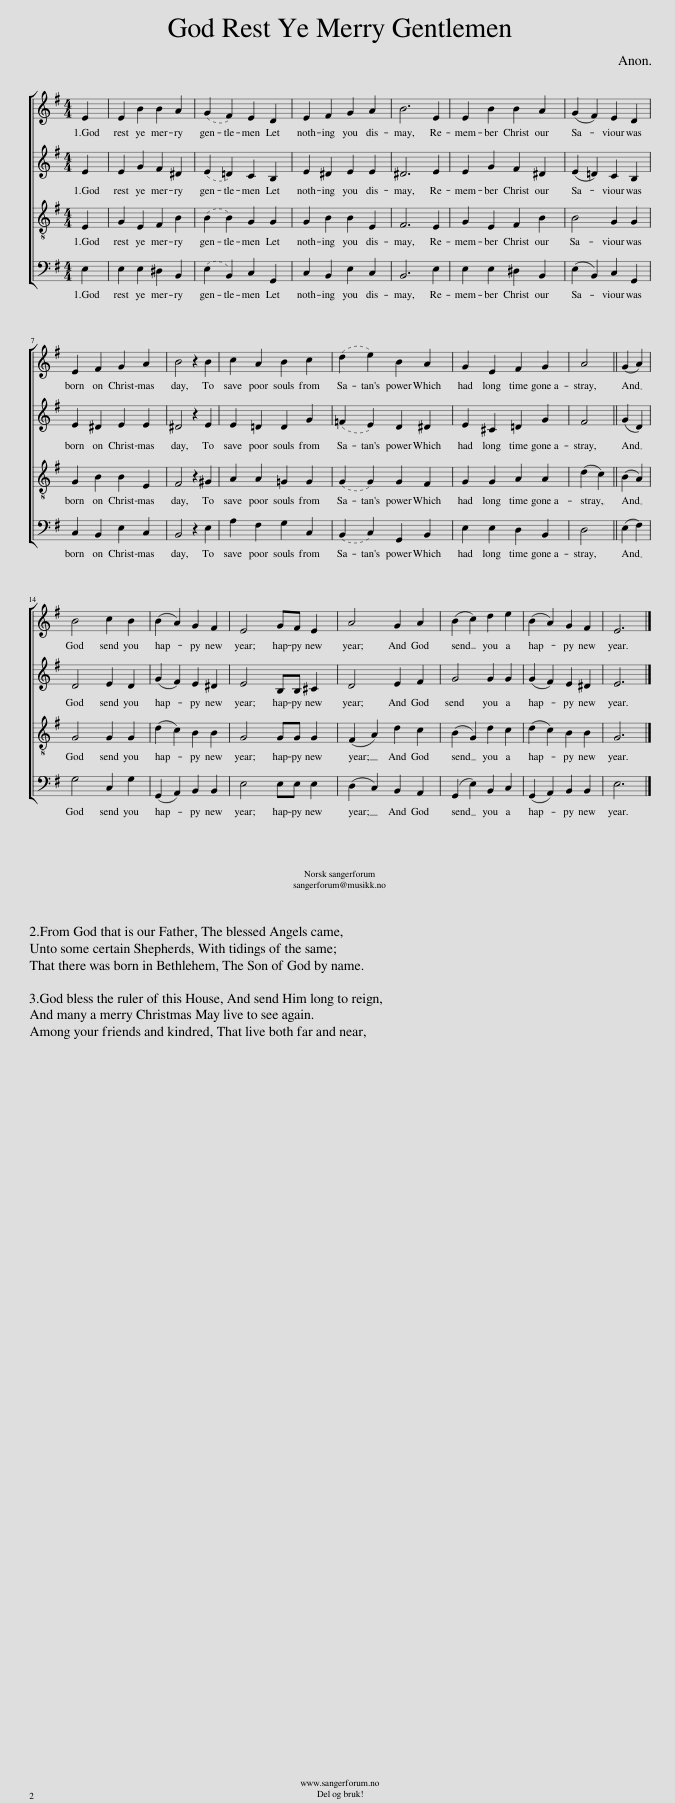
X:1
%%score [ 1 2 3 4 ]
L:1/8
M:4/4
I:linebreak $
K:G
V:1 treble
V:2 treble
V:3 treble-8
V:4 bass
V:1
 E2 | E2 B2 B2 A2 | (G2 F2) E2 D2 | E2 F2 G2 A2 | B6 E2 | %5
 E2 B2 B2 A2 | (G2 F2) E2 D2 |$ E2 F2 G2 A2 | B4 z2 B2 | c2 A2 B2 c2 | %10
 (d2 e2) B2 A2 | G2 E2 F2 G2 | A4 || (G2 A2) |$ B4 c2 B2 | %15
 (B2 A2) G2 F2 | E4 GF E2 | A4 G2 A2 | (B2 c2) d2 e2 | (B2 A2) G2 F2 | %20
 E6 |] %21
V:2
 E2 | E2 G2 F2 ^D2 | (E2 =D2) C2 B,2 | E2 ^D2 E2 E2 | ^D6 E2 | %5
 E2 G2 F2 ^D2 | (E2 =D2) C2 B,2 |$ E2 ^D2 E2 E2 | ^D4 z2 E2 | E2 =D2 D2 G2 | %10
 (=F2 E2) D2 ^D2 | E2 ^C2 =D2 G2 | F4 || (G2 D2) |$ D4 E2 D2 | %15
 (G2 F2) E2 ^D2 | E4 B,B, ^C2 | D4 E2 F2 | G4 G2 G2 | (G2 F2) E2 ^D2 | %20
 E6 |] %21
V:3
 E2 | G2 E2 F2 B2 | (B2 B2) G2 G2 | G2 B2 B2 E2 | F6 E2 | %5
 G2 E2 F2 B2 | B4 G2 G2 |$ G2 B2 B2 E2 | F4 z2 ^G2 | A2 A2 =G2 G2 | %10
 (G2 G2) G2 F2 | G2 G2 A2 A2 | (d2 c2) || (B2 A2) |$ G4 G2 G2 | %15
 (d2 c2) B2 B2 | G4 GG G2 | (F2 A2) d2 c2 | (B2 G2) d2 c2 | (d2 c2) B2 B2 | %20
 G6 |] %21
V:4
 E,2 | E,2 E,2 ^D,2 B,,2 | (E,2 B,,2) C,2 G,,2 | C,2 B,,2 E,2 C,2 | B,,6 E,2 | %5
 E,2 E,2 ^D,2 B,,2 | (E,2 B,,2) C,2 G,,2 |$ C,2 B,,2 E,2 C,2 | B,,4 z2 E,2 | A,2 F,2 G,2 C,2 | %10
 (B,,2 C,2) G,,2 B,,2 | E,2 E,2 D,2 B,,2 | D,4 || (E,2 F,2) |$ G,4 C,2 G,2 | %15
 (G,,2 A,,2) B,,2 B,,2 | E,4 E,E, E,2 | (D,2 C,2) B,,2 A,,2 | (G,,2 E,2) B,,2 C,2 | (G,,2 A,,2) B,,2 B,,2 | %20
 E,6 |] %21
